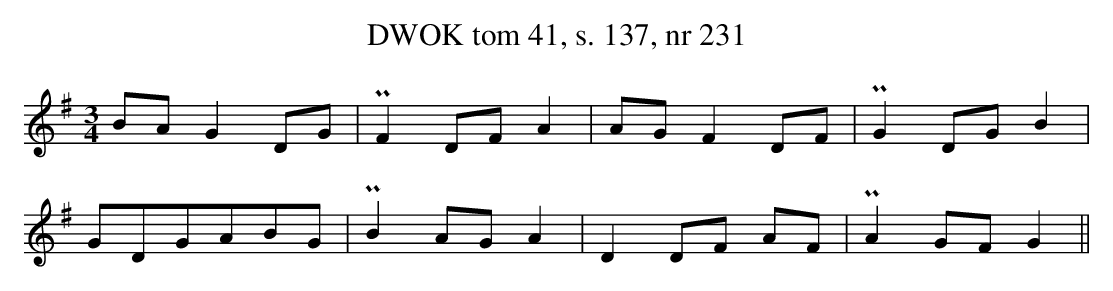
X:1
T:DWOK tom 41, s. 137, nr 231
L:1/16
M:3/4
K:G
B2A2 G4 D2G2|PF4 D2F2 A4|A2G2 F4 D2F2|PG4 D2G2 B4|
G2D2G2A2B2G2|PB4 A2G2 A4|D4 D2F2 A2F2|PA4 G2F2 G4||
